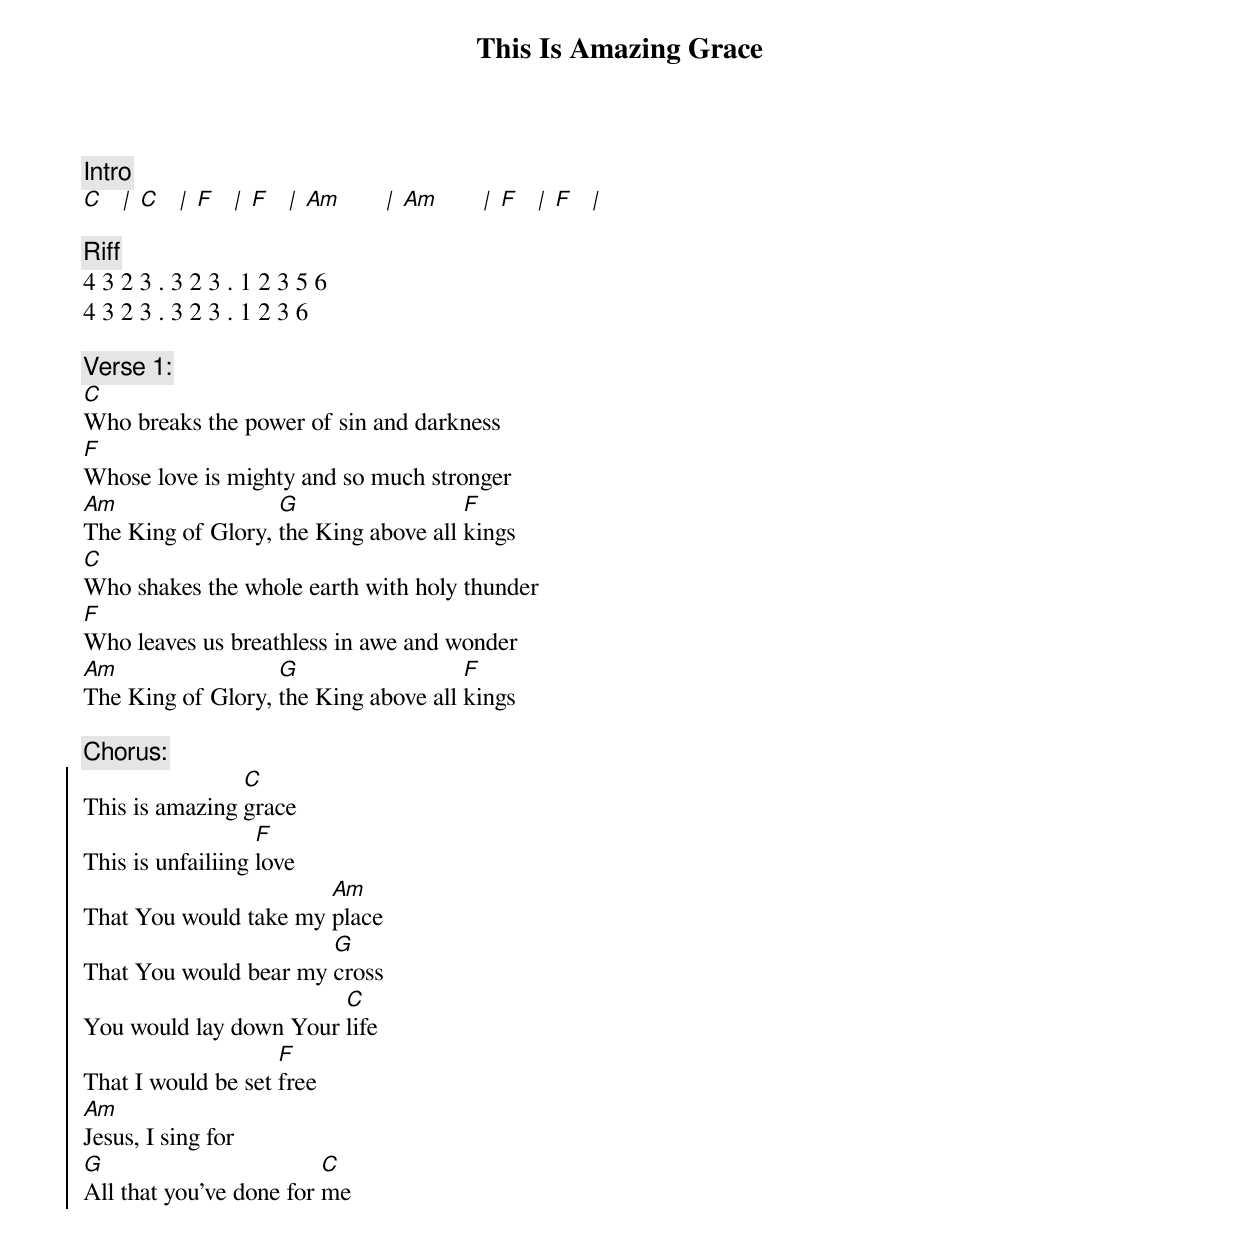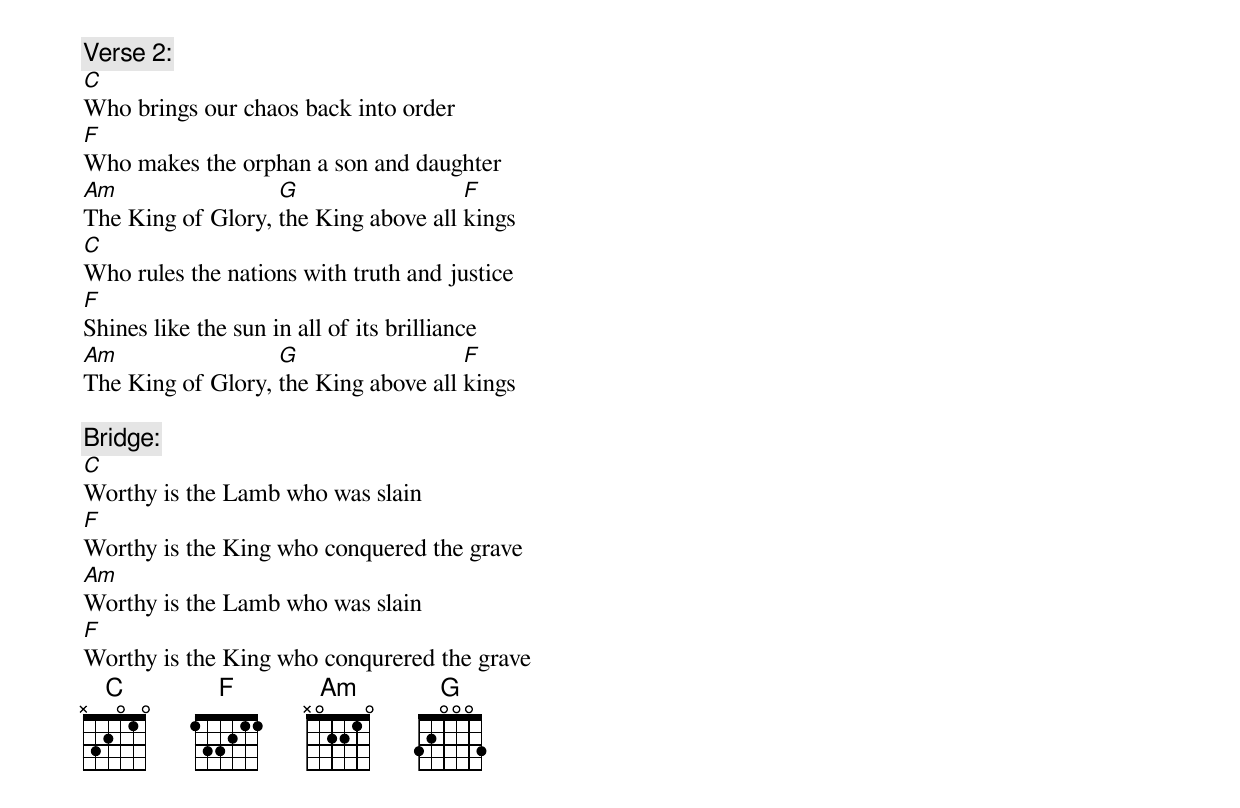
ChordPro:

{title:This Is Amazing Grace}
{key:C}
{col:2}

{c:Intro}
[C]   [|] [C]   [|] [F]   [|] [F]   [|] [Am]       [|] [Am]       [|] [F]   [|] [F]   [|]

{c:Riff}
4 3 2 3 . 3 2 3 . 1 2 3 5 6
4 3 2 3 . 3 2 3 . 1 2 3 6

{c:Verse 1:}
[C]Who breaks the power of sin and darkness
[F]Whose love is mighty and so much stronger
[Am]The King of Glory, [G]the King above all [F]kings
[C]Who shakes the whole earth with holy thunder
[F]Who leaves us breathless in awe and wonder
[Am]The King of Glory, [G]the King above all [F]kings

{c:Chorus:}
{soc}
This is amazing [C]grace
This is unfailiing [F]love
That You would take my [Am]place
That You would bear my [G]cross
You would lay down Your [C]life
That I would be set [F]free
[Am]Jesus, I sing for
[G]All that you've done for [C]me
{eoc}

{colb}
{c:Verse 2:}
[C]Who brings our chaos back into order
[F]Who makes the orphan a son and daughter
[Am]The King of Glory, [G]the King above all [F]kings
[C]Who rules the nations with truth and justice
[F]Shines like the sun in all of its brilliance
[Am]The King of Glory, [G]the King above all [F]kings

{c:Bridge:}
[C]Worthy is the Lamb who was slain
[F]Worthy is the King who conquered the grave
[Am]Worthy is the Lamb who was slain
[F]Worthy is the King who conqurered the grave
